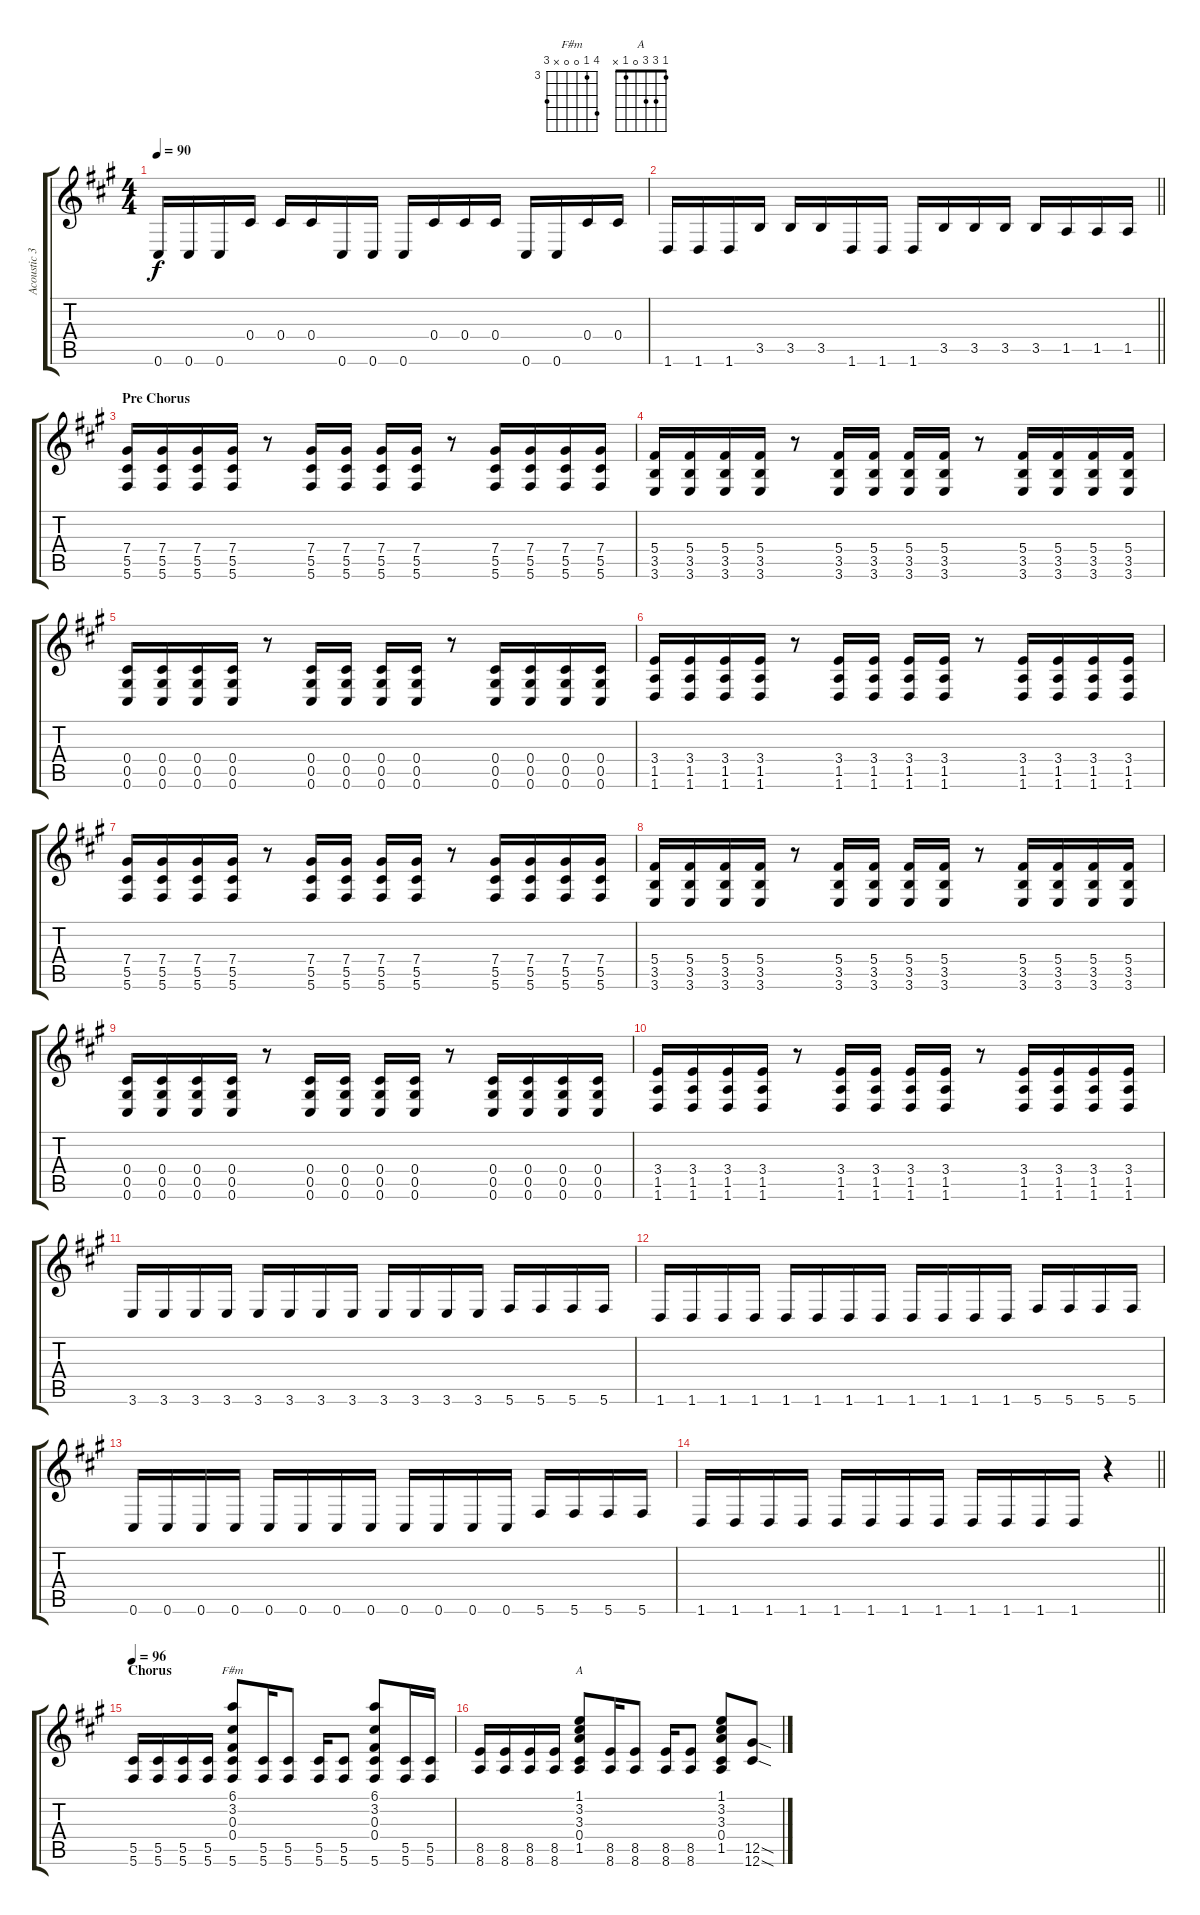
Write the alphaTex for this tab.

\track ("Acoustic 3" "Acoustic 3") {instrument acousticguitarsteel}
\staff {score tabs}
\tuning (Eb4 Bb3 Gb3 Db3 Ab2 Db2) {hide}
\chord ("F#m" 6 3 0 0 x 5) {firstfret 3}
\chord ("A" 1 3 3 0 1 x)
\ts (4 4)
\tempo 90
\clef g2
\ks f#minor
0.6.16{dy f} 0.6.16 0.6.16 0.4.16 0.4.16 0.4.16 0.6.16 0.6.16 0.6.16 0.4.16 0.4.16 0.4.16 0.6.16 0.6.16 0.4.16 0.4.16 |
\barLineRight lightlight
1.6.16 1.6.16 1.6.16 3.5.16 3.5.16 3.5.16 1.6.16 1.6.16 1.6.16 3.5.16 3.5.16 3.5.16 3.5.16 1.5.16 1.5.16 1.5.16 |
\section ("" "Pre Chorus")
(7.4 5.5 5.6).16 (7.4 5.5 5.6).16 (7.4 5.5 5.6).16 (7.4 5.5 5.6).16 r.8 (7.4 5.5 5.6).16 (7.4 5.5 5.6).16 (7.4 5.5 5.6).16 (7.4 5.5 5.6).16 r.8 (7.4 5.5 5.6).16 (7.4 5.5 5.6).16 (7.4 5.5 5.6).16 (7.4 5.5 5.6).16 |
(5.4 3.5 3.6).16 (5.4 3.5 3.6).16 (5.4 3.5 3.6).16 (5.4 3.5 3.6).16 r.8 (5.4 3.5 3.6).16 (5.4 3.5 3.6).16 (5.4 3.5 3.6).16 (5.4 3.5 3.6).16 r.8 (5.4 3.5 3.6).16 (5.4 3.5 3.6).16 (5.4 3.5 3.6).16 (5.4 3.5 3.6).16 |
(0.4 0.5 0.6).16 (0.4 0.5 0.6).16 (0.4 0.5 0.6).16 (0.4 0.5 0.6).16 r.8 (0.4 0.5 0.6).16 (0.4 0.5 0.6).16 (0.4 0.5 0.6).16 (0.4 0.5 0.6).16 r.8 (0.4 0.5 0.6).16 (0.4 0.5 0.6).16 (0.4 0.5 0.6).16 (0.4 0.5 0.6).16 |
(3.4 1.5 1.6).16 (3.4 1.5 1.6).16 (3.4 1.5 1.6).16 (3.4 1.5 1.6).16 r.8 (3.4 1.5 1.6).16 (3.4 1.5 1.6).16 (3.4 1.5 1.6).16 (3.4 1.5 1.6).16 r.8 (3.4 1.5 1.6).16 (3.4 1.5 1.6).16 (3.4 1.5 1.6).16 (3.4 1.5 1.6).16 |
(7.4 5.5 5.6).16 (7.4 5.5 5.6).16 (7.4 5.5 5.6).16 (7.4 5.5 5.6).16 r.8 (7.4 5.5 5.6).16 (7.4 5.5 5.6).16 (7.4 5.5 5.6).16 (7.4 5.5 5.6).16 r.8 (7.4 5.5 5.6).16 (7.4 5.5 5.6).16 (7.4 5.5 5.6).16 (7.4 5.5 5.6).16 |
(5.4 3.5 3.6).16 (5.4 3.5 3.6).16 (5.4 3.5 3.6).16 (5.4 3.5 3.6).16 r.8 (5.4 3.5 3.6).16 (5.4 3.5 3.6).16 (5.4 3.5 3.6).16 (5.4 3.5 3.6).16 r.8 (5.4 3.5 3.6).16 (5.4 3.5 3.6).16 (5.4 3.5 3.6).16 (5.4 3.5 3.6).16 |
(0.4 0.5 0.6).16 (0.4 0.5 0.6).16 (0.4 0.5 0.6).16 (0.4 0.5 0.6).16 r.8 (0.4 0.5 0.6).16 (0.4 0.5 0.6).16 (0.4 0.5 0.6).16 (0.4 0.5 0.6).16 r.8 (0.4 0.5 0.6).16 (0.4 0.5 0.6).16 (0.4 0.5 0.6).16 (0.4 0.5 0.6).16 |
(3.4 1.5 1.6).16 (3.4 1.5 1.6).16 (3.4 1.5 1.6).16 (3.4 1.5 1.6).16 r.8 (3.4 1.5 1.6).16 (3.4 1.5 1.6).16 (3.4 1.5 1.6).16 (3.4 1.5 1.6).16 r.8 (3.4 1.5 1.6).16 (3.4 1.5 1.6).16 (3.4 1.5 1.6).16 (3.4 1.5 1.6).16 |
3.6.16 3.6.16 3.6.16 3.6.16 3.6.16 3.6.16 3.6.16 3.6.16 3.6.16 3.6.16 3.6.16 3.6.16 5.6.16 5.6.16 5.6.16 5.6.16 |
1.6.16 1.6.16 1.6.16 1.6.16 1.6.16 1.6.16 1.6.16 1.6.16 1.6.16 1.6.16 1.6.16 1.6.16 5.6.16 5.6.16 5.6.16 5.6.16 |
0.6.16 0.6.16 0.6.16 0.6.16 0.6.16 0.6.16 0.6.16 0.6.16 0.6.16 0.6.16 0.6.16 0.6.16 5.6.16 5.6.16 5.6.16 5.6.16 |
\barLineRight lightlight
1.6.16 1.6.16 1.6.16 1.6.16 1.6.16 1.6.16 1.6.16 1.6.16 1.6.16 1.6.16 1.6.16 1.6.16 r.4 |
\section ("" "Chorus")
\tempo 96
(5.5 5.6).16 (5.5 5.6).16 (5.5 5.6).16 (5.5 5.6).16 (6.1 3.2 0.3 0.4 5.6).8{ch "F#m"} (5.5 5.6).16 (5.5 5.6).8 (5.5 5.6).16 (5.5 5.6).8 (6.1 3.2 0.3 0.4 5.6).8 (5.5 5.6).16 (5.5 5.6).16 |
(8.5 8.6).16 (8.5 8.6).16 (8.5 8.6).16 (8.5 8.6).16 (1.1 3.2 3.3 0.4 1.5).8{ch "A"} (8.5 8.6).16 (8.5 8.6).8 (8.5 8.6).16 (8.5 8.6).8 (1.1 3.2 3.3 0.4 1.5).8 (12.5{sod} 12.6{sod}).8
